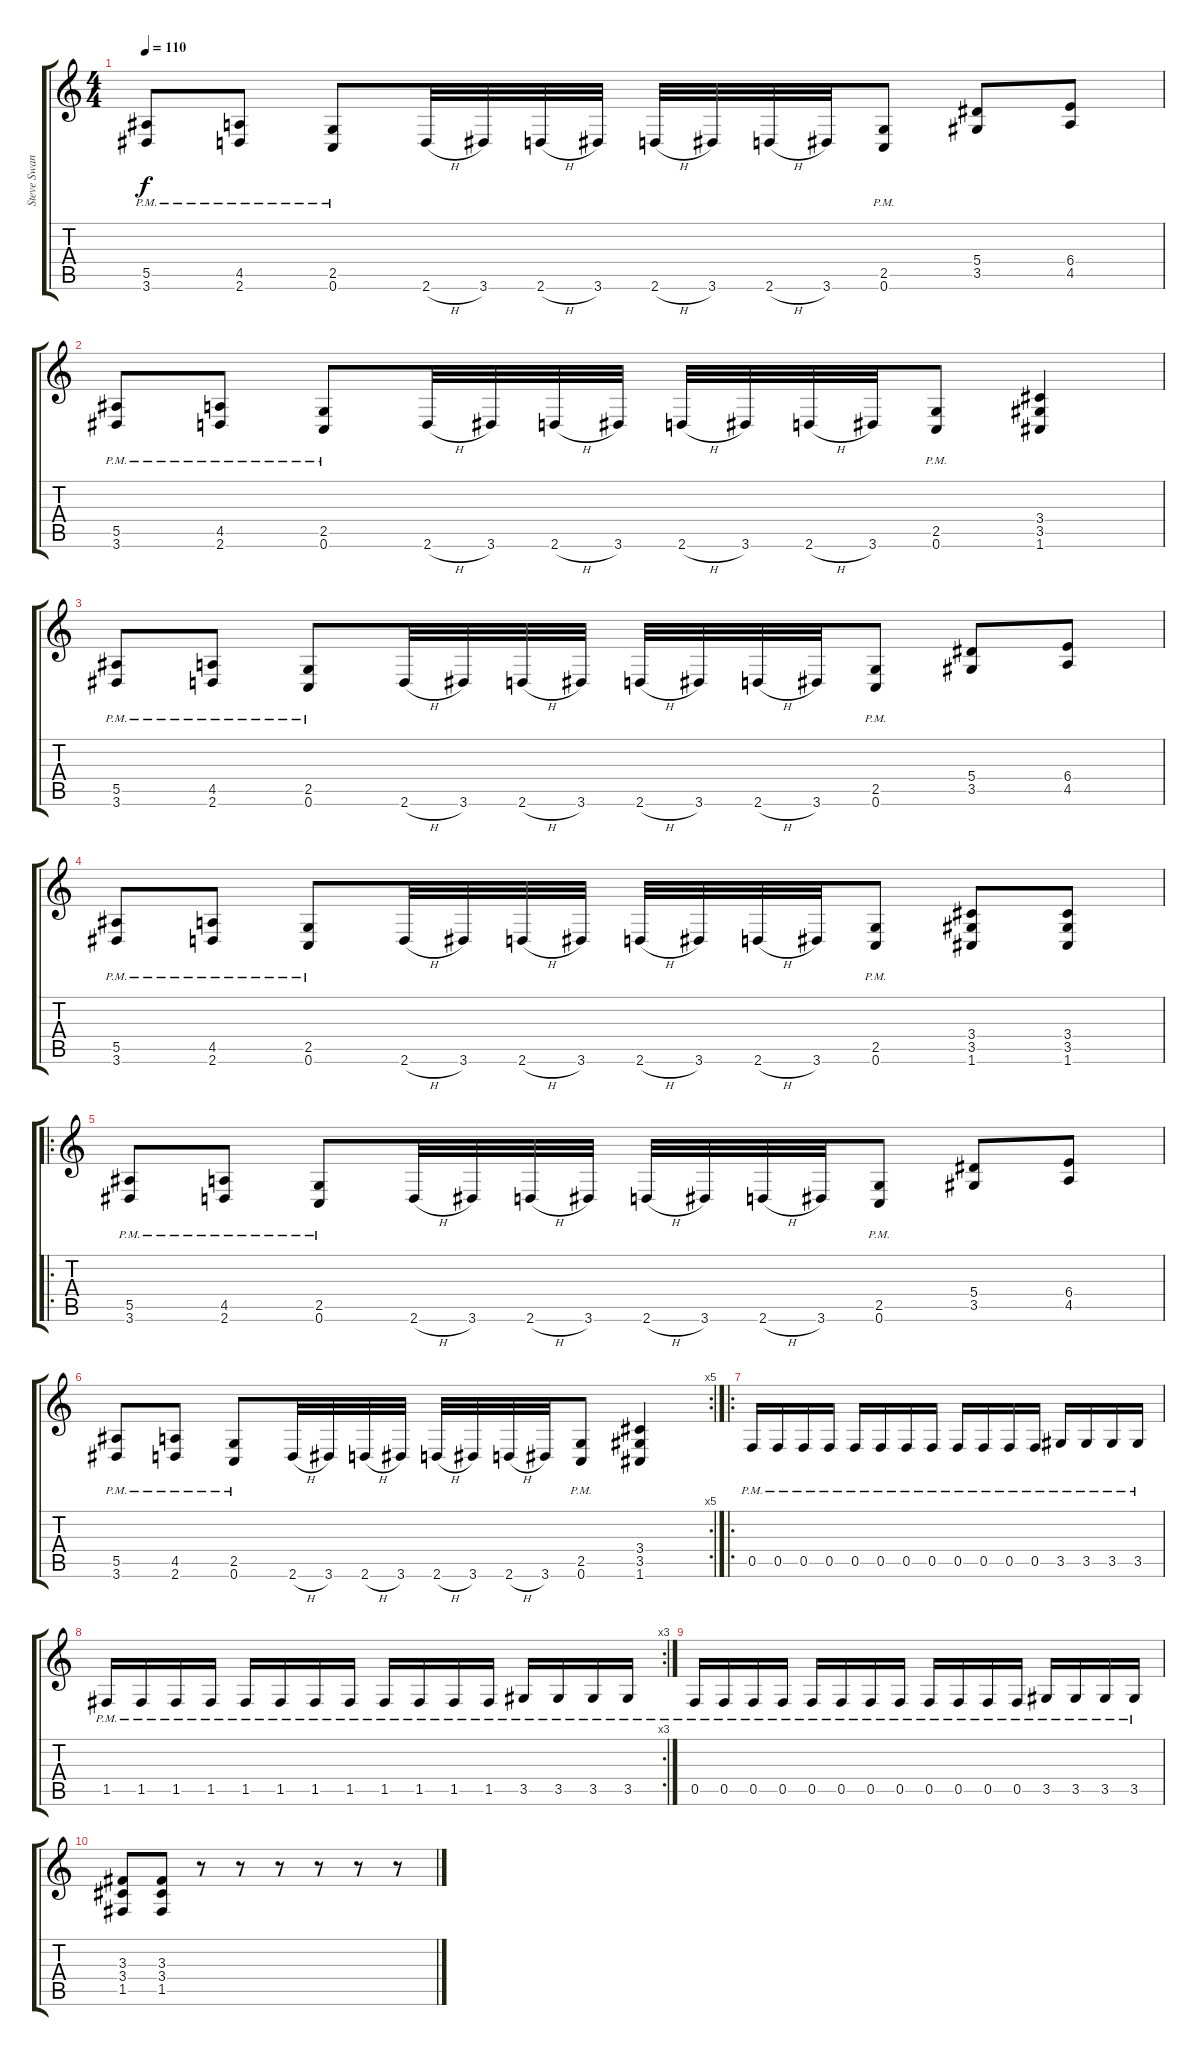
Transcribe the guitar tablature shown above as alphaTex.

\track ("Steve Swanson" "Steve Swan") {instrument distortionguitar}
\staff {score tabs}
\tuning (C4 G3 Eb3 Bb2 F2 C2) {hide}
\ts (4 4)
\tempo 110
\clef g2
\ks c
(5.5{pm} 3.6{pm}).8{dy f} (4.5{pm} 2.6{pm}).8 (2.5{pm} 0.6{pm}).8 2.6{h}.32 3.6.32 2.6{h}.32 3.6.32 2.6{h}.32 3.6.32 2.6{h}.32 3.6.32 (2.5{pm} 0.6{pm}).8 (5.4 3.5).8 (6.4 4.5).8 |
(5.5{pm} 3.6{pm}).8 (4.5{pm} 2.6{pm}).8 (2.5{pm} 0.6{pm}).8 2.6{h}.32 3.6.32 2.6{h}.32 3.6.32 2.6{h}.32 3.6.32 2.6{h}.32 3.6.32 (2.5{pm} 0.6{pm}).8 (3.4 3.5 1.6).4 |
(5.5{pm} 3.6{pm}).8 (4.5{pm} 2.6{pm}).8 (2.5{pm} 0.6{pm}).8 2.6{h}.32 3.6.32 2.6{h}.32 3.6.32 2.6{h}.32 3.6.32 2.6{h}.32 3.6.32 (2.5{pm} 0.6{pm}).8 (5.4 3.5).8 (6.4 4.5).8 |
(5.5{pm} 3.6{pm}).8 (4.5{pm} 2.6{pm}).8 (2.5{pm} 0.6{pm}).8 2.6{h}.32 3.6.32 2.6{h}.32 3.6.32 2.6{h}.32 3.6.32 2.6{h}.32 3.6.32 (2.5{pm} 0.6{pm}).8 (3.4 3.5 1.6).8 (3.4 3.5 1.6).8 |
\ro
(5.5{pm} 3.6{pm}).8 (4.5{pm} 2.6{pm}).8 (2.5{pm} 0.6{pm}).8 2.6{h}.32 3.6.32 2.6{h}.32 3.6.32 2.6{h}.32 3.6.32 2.6{h}.32 3.6.32 (2.5{pm} 0.6{pm}).8 (5.4 3.5).8 (6.4 4.5).8 |
\rc 5
(5.5{pm} 3.6{pm}).8 (4.5{pm} 2.6{pm}).8 (2.5{pm} 0.6{pm}).8 2.6{h}.32 3.6.32 2.6{h}.32 3.6.32 2.6{h}.32 3.6.32 2.6{h}.32 3.6.32 (2.5{pm} 0.6{pm}).8 (3.4 3.5 1.6).4 |
\ro
0.5{pm}.16 0.5{pm}.16 0.5{pm}.16 0.5{pm}.16 0.5{pm}.16 0.5{pm}.16 0.5{pm}.16 0.5{pm}.16 0.5{pm}.16 0.5{pm}.16 0.5{pm}.16 0.5{pm}.16 3.5{pm}.16 3.5{pm}.16 3.5{pm}.16 3.5{pm}.16 |
\rc 3
1.5{pm}.16 1.5{pm}.16 1.5{pm}.16 1.5{pm}.16 1.5{pm}.16 1.5{pm}.16 1.5{pm}.16 1.5{pm}.16 1.5{pm}.16 1.5{pm}.16 1.5{pm}.16 1.5{pm}.16 3.5{pm}.16 3.5{pm}.16 3.5{pm}.16 3.5{pm}.16 |
0.5{pm}.16 0.5{pm}.16 0.5{pm}.16 0.5{pm}.16 0.5{pm}.16 0.5{pm}.16 0.5{pm}.16 0.5{pm}.16 0.5{pm}.16 0.5{pm}.16 0.5{pm}.16 0.5{pm}.16 3.5{pm}.16 3.5{pm}.16 3.5{pm}.16 3.5{pm}.16 |
(3.3 3.4 1.5).8 (3.3 3.4 1.5).8 r.8 r.8 r.8 r.8 r.8 r.8
